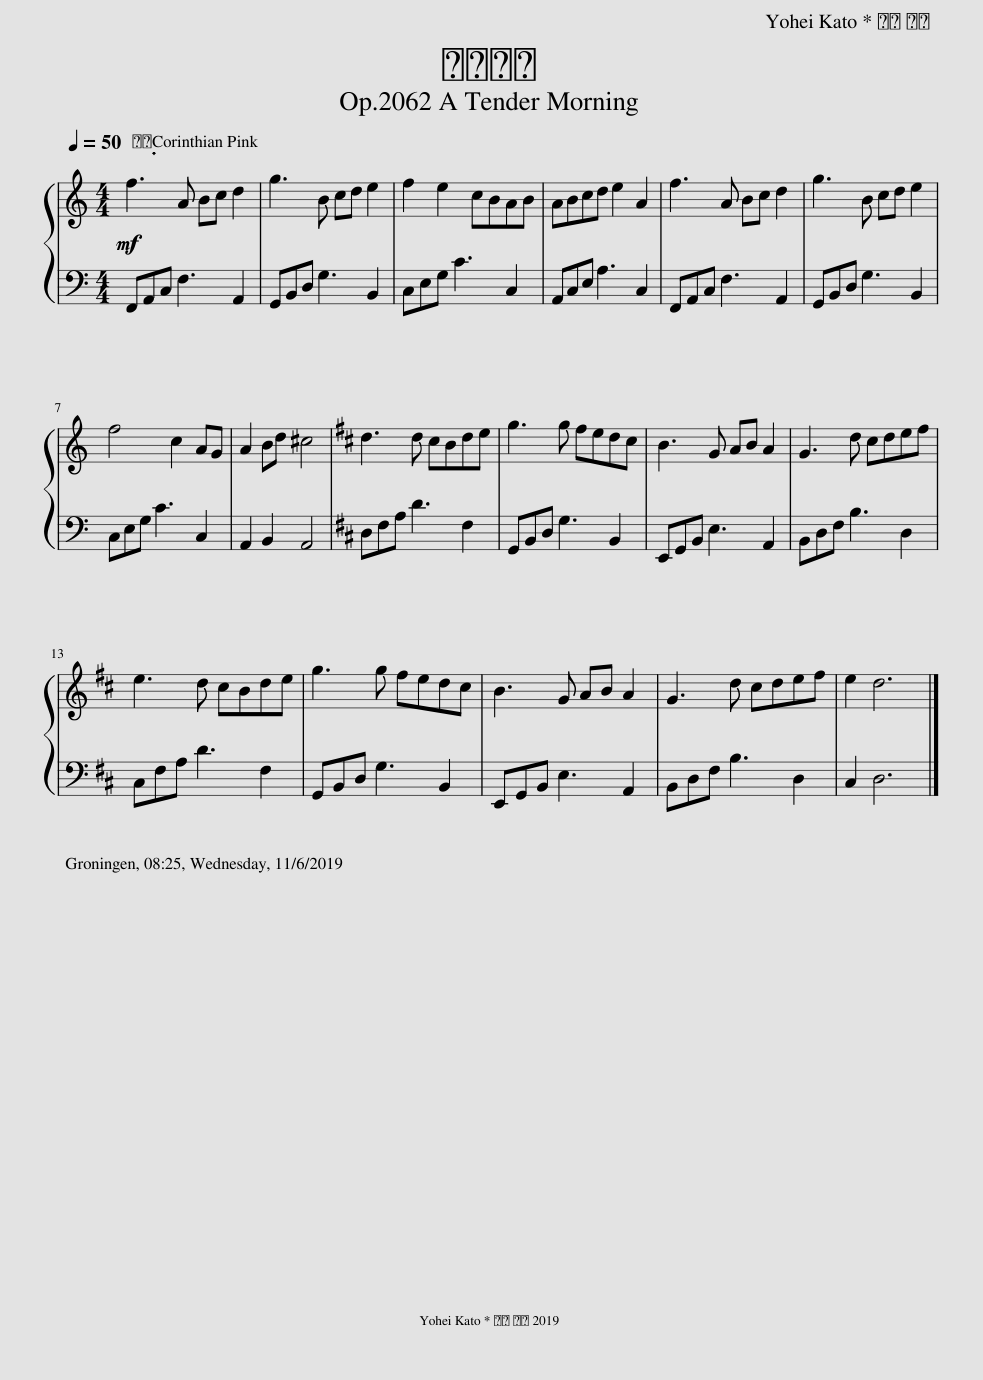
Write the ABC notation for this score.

X:1
%%score { 1 | 2 }
L:1/8
Q:1/4=50
M:4/4
I:linebreak $
K:C
V:1 treble
V:2 bass
V:1
!mf! f3 A Bc d2 | g3 B cd e2 | f2 e2 cBAB | ABcd e2 A2 | f3 A Bc d2 | %5
 g3 B cd e2 |$ f4 c2 AG | A2 Bd ^c4 |[K:D] d3 d cBde | g3 g fedc | %10
 B3 G AB A2 | G3 d cdef |$ e3 d cBde | g3 g fedc | B3 G AB A2 | %15
 G3 d cdef | e2 d6 |] %17
V:2
 F,,A,,C, F,3 A,,2 | G,,B,,D, G,3 B,,2 | C,E,G, C3 C,2 | A,,C,E, A,3 C,2 | F,,A,,C, F,3 A,,2 | %5
 G,,B,,D, G,3 B,,2 |$ C,E,G, C3 C,2 | A,,2 B,,2 A,,4 |[K:D] D,F,A, D3 F,2 | G,,B,,D, G,3 B,,2 | %10
 E,,G,,B,, E,3 A,,2 | B,,D,F, B,3 D,2 |$ C,F,A, D3 F,2 | G,,B,,D, G,3 B,,2 | E,,G,,B,, E,3 A,,2 | %15
 B,,D,F, B,3 D,2 | C,2 D,6 |] %17
